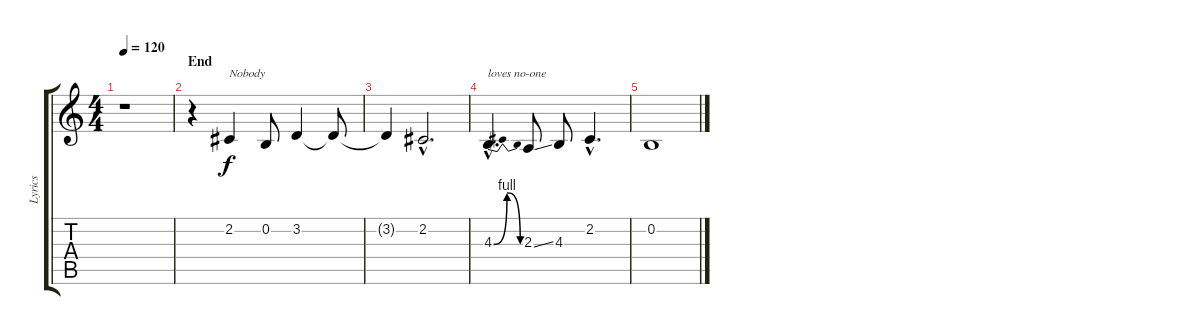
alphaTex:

\track ("Lyrics" "Lyrics") {instrument choiraahs}
\staff {score tabs}
\tuning (E4 B3 G3 D3 A2 E2) {hide}
\ts (4 4)
\tempo 120
\clef g2
\ks c
r.1{dy f} |
\section ("" "End")
r.4 2.2.4{txt "Nobody"} 0.2.8 3.2.4 3.2{t}.8 |
3.2{t}.4 2.2{hac}.2{d} |
4.3{be (bendrelease 0 0 30 4 30 4 60 0) hac}.4{d txt "loves no-one"} 2.3{ss}.8 4.3.8 2.2{hac}.4{d} |
0.2.1
